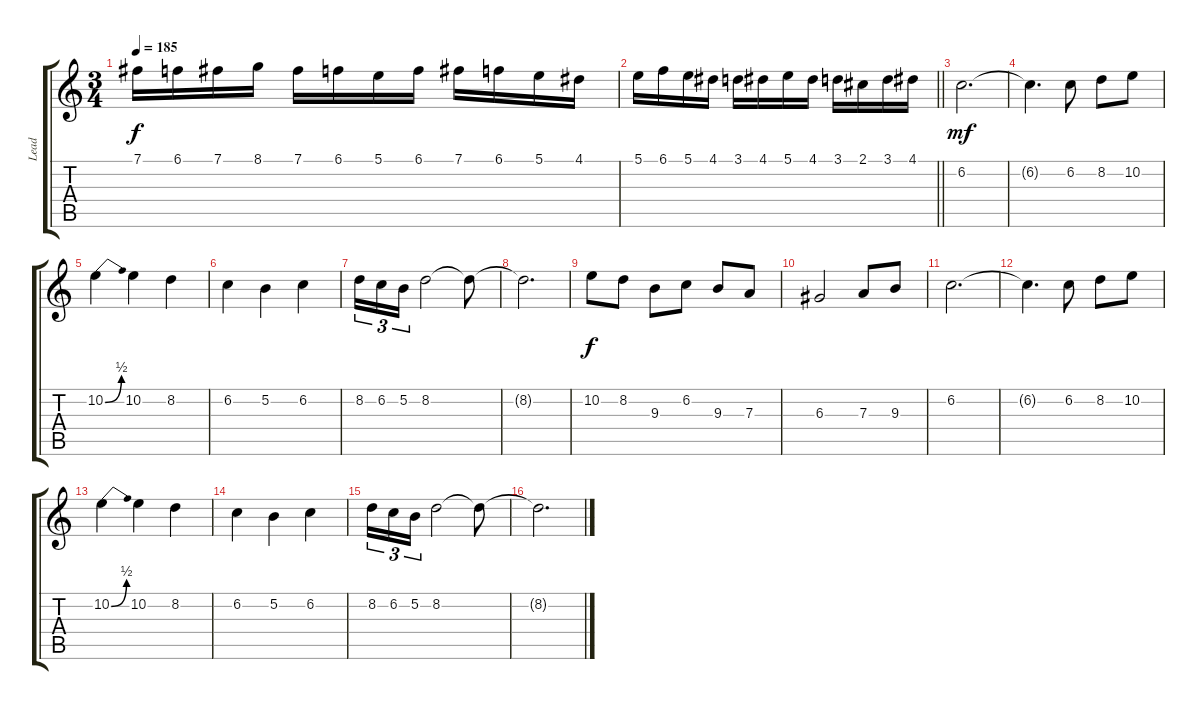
\track ("Lead" "Lead") {instrument distortionguitar}
\staff {score tabs}
\tuning (B3 Gb3 D3 A2 E2 B1) {hide}
\ts (3 4)
\tempo 185
\clef g2
\ks c
7.1.16{dy f} 6.1.16 7.1.16 8.1.16 7.1.16 6.1.16 5.1.16 6.1.16 7.1.16 6.1.16 5.1.16 4.1.16 |
\barLineRight lightlight
5.1.16 6.1.16 5.1.16 4.1.16 3.1.16 4.1.16 5.1.16 4.1.16 3.1.16 2.1.16 3.1.16 4.1.16 |
6.2.2{d dy mf balance 16} |
6.2{t}.4{d} 6.2.8 8.2.8 10.2.8 |
10.2{be (bend 0 0 60 2)}.4 10.2.4 8.2.4 |
6.2.4 5.2.4 6.2.4 |
8.2.16{tu (3 2)} 6.2.16{tu (3 2)} 5.2.16{tu (3 2)} 8.2.2 8.2{t}.8 |
8.2{t}.2{d} |
10.2.8{dy f} 8.2.8 9.3.8 6.2.8 9.3.8 7.3.8 |
6.3.2 7.3.8 9.3.8 |
6.2.2{d} |
6.2{t}.4{d} 6.2.8 8.2.8 10.2.8 |
10.2{be (bend 0 0 60 2)}.4 10.2.4 8.2.4 |
6.2.4 5.2.4 6.2.4 |
8.2.16{tu (3 2)} 6.2.16{tu (3 2)} 5.2.16{tu (3 2)} 8.2.2 8.2{t}.8 |
8.2{t}.2{d}
